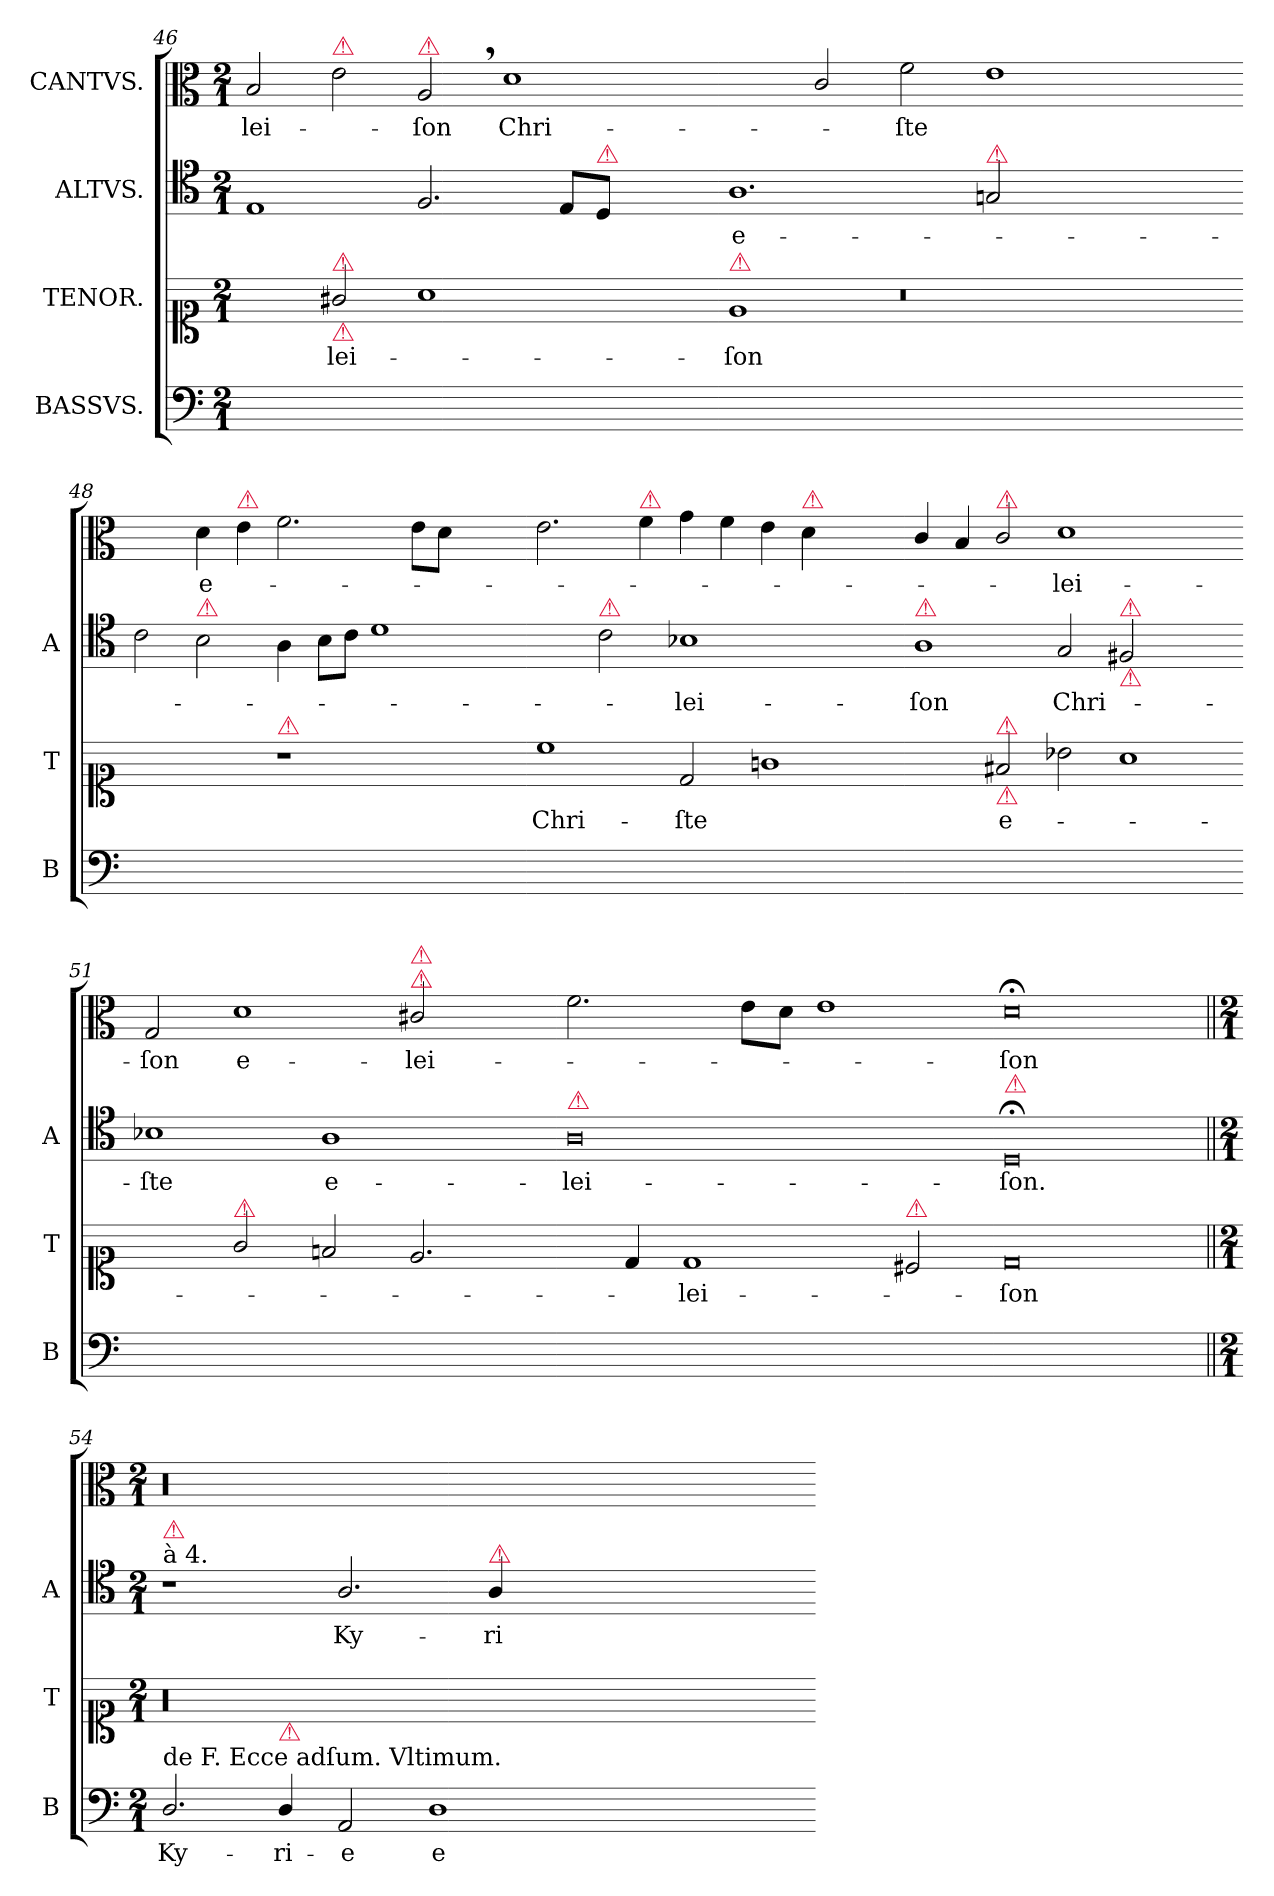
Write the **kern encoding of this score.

**kern	**text	**kern	**text	**kern	**text	**kern	**text
*part4	*part4	*part3	*part3	*part2	*part2	*part1	*part1
*staff4	*staff4	*staff3	*staff3	*staff2	*staff2	*staff1	*staff1
*I"BASSVS.	*	*I"TENOR.	*	*I"ALTVS.	*	*I"CANTVS.	*
*I'B	*	*I'T	*	*I'A	*	*	*
*clefF4	*	*clefC1	*	*clefC4	*	*clefC3	*
*k[]	*	*k[]	*	*k[]	*	*k[]	*
*M2/1	*	*M2/1	*	*M2/1	*	*M2/1	*
=46	=46	=46	=46	=46	=46	=46	=46
0ryy	.	2ryy	.	1E	.	2B/	-lei-
!	!	!	!	!	!	!LO:TX:a:color=crimson:t=⚠	!
!	!	!LO:TX:b:color=crimson:t=⚠	!	!	!	!	!
!	!	!LO:TX:a:color=crimson:t=⚠	!	!	!	!	!
.	.	2g#X/	-lei-	.	.	2e\	.
!	!	!	!	!	!	!LO:TX:a:color=crimson:t=⚠	!
.	.	1a	.	2.F/	.	2A,/	-ſon
.	.	.	.	.	.	1d\	Chri-
.	.	.	.	8E/L	.	.	.
!	!	!	!	!LO:TX:a:color=crimson:t=⚠	!	!	!
.	.	.	.	8D/J	.	.	.
2ryy	.	2ryy	.	2ryy	.	.	.
=47-	=47-	=47-	=47-	=47-	=47-	=47-	=47-
!	!	!LO:TX:a:color=crimson:t=⚠	!	!	!	!	!
0ryy	.	1e	-ſon	1.A	-e-	2ryy	.
.	.	.	.	.	.	2c/	.
.	.	0r	.	.	.	2f\	-ſte
!	!	!	!	!LO:TX:a:color=crimson:t=⚠	!	!	!
.	.	.	.	2Gn/	.	1e\	.
1ryy	.	.	.	1ryy	.	.	.
.	.	.	.	.	.	2ryy	.
=48-	=48-	=48-	=48-	=48-	=48-	=48-	=48-
0ryy	.	1ryy	.	2c\	.	2ryy	.
!	!	!	!	!LO:TX:a:color=crimson:t=⚠	!	!	!
.	.	.	.	2B\	.	4d\	e-
!	!	!	!	!	!	!LO:TX:a:color=crimson:t=⚠	!
.	.	.	.	.	.	4e\	.
!	!	!LO:TX:a:color=crimson:t=⚠	!	!	!	!	!
.	.	1r	.	4A\	.	2.f\	.
.	.	.	.	8B\L	.	.	.
.	.	.	.	8c\J	.	.	.
.	.	.	.	1d\	.	.	.
.	.	.	.	.	.	8e\L	.
.	.	.	.	.	.	8d\J	.
2ryy	.	2ryy	.	.	.	2ryy	.
=49-	=49-	=49-	=49-	=49-	=49-	=49-	=49-
0ryy	.	1cc	Chri-	2ryy	.	2.e\	.
!	!	!	!	!LO:TX:a:color=crimson:t=⚠	!	!	!
.	.	.	.	2c\	.	.	.
!	!	!	!	!	!	!LO:TX:a:color=crimson:t=⚠	!
.	.	.	.	.	.	4f\	.
.	.	2d/	-ſte	1B-X	-lei-	4g\	.
.	.	.	.	.	.	4f\	.
.	.	1gn\	.	.	.	4e\	.
!	!	!	!	!	!	!LO:TX:a:color=crimson:t=⚠	!
.	.	.	.	.	.	4d\	.
2ryy	.	.	.	2ryy	.	2ryy	.
=50-	=50-	=50-	=50-	=50-	=50-	=50-	=50-
!	!	!	!	!LO:TX:a:color=crimson:t=⚠	!	!	!
0ryy	.	2ryy	.	1A	-ſon	4c/	.
.	.	.	.	.	.	4B/	.
!	!	!	!	!	!	!LO:TX:a:color=crimson:t=⚠	!
!	!	!LO:TX:a:color=crimson:t=⚠	!	!	!	!	!
!	!	!LO:TX:b:color=crimson:t=⚠	!	!	!	!	!
.	.	2f#X/	e-	.	.	2c/	.
.	.	2b-X\	.	2G/	Chri-	1d	-lei-
!	!	!	!	!LO:TX:b:color=crimson:t=⚠	!	!	!
!	!	!	!	!LO:TX:a:color=crimson:t=⚠	!	!	!
.	.	1a\	.	2F#X/	.	.	.
2ryy	.	.	.	2ryy	.	2ryy	.
=51-	=51-	=51-	=51-	=51-	=51-	=51-	=51-
0ryy	.	2ryy	.	1B-X	-ſte	2G/	-ſon
!	!	!LO:TX:a:color=crimson:t=⚠	!	!	!	!	!
!	!	!	!	!	!	!	!LO:LY:i
.	.	2g/	.	.	.	1d	e-
.	.	2fn/	.	1A	e-	.	.
!	!	!	!	!	!	!LO:TX:a:color=crimson:t=⚠	!
!	!	!	!	!	!	!LO:TX:a:color=crimson:t=⚠	!
!	!	!	!	!	!	!	!LO:LY:i
.	.	2.e/	.	.	.	2c#X/	-lei-
4ryy	.	.	.	4ryy	.	4ryy	.
=52-	=52-	=52-	=52-	=52-	=52-	=52-	=52-
!	!	!	!	!LO:TX:a:color=crimson:t=⚠	!	!	!
0ryy	.	4ryy	.	0A	-lei-	2.f\	.
.	.	4d/	.	.	.	.	.
.	.	1d	-lei-	.	.	.	.
.	.	.	.	.	.	8e\L	.
.	.	.	.	.	.	8d\J	.
.	.	.	.	.	.	1e	.
!	!	!LO:TX:a:color=crimson:t=⚠	!	!	!	!	!
.	.	2c#X/	.	.	.	.	.
=53-	=53-	=53-	=53-	=53-	=53-	=53-	=53-
!	!	!	!	!LO:TX:a:color=crimson:t=⚠	!	!	!
!	!	!	!	!	!	!	!LO:LY:i
0ryy	.	0d	-ſon	0D;<	-ſon.	0d;<	-ſon
=54||	=54||	=54||	=54||	=54||	=54||	=54||	=54||
*M2/1	*	*M2/1	*	*M2/1	*	*M2/1	*
!	!	!	!	!LO:TX:a:t=à 4.	!	!	!
!	!	!	!	!LO:TX:a:color=crimson:t=⚠	!	!	!
!LO:TX:a:t=de F. Ecce adſum. Vltimum.	!	!	!	!	!	!	!
2.D/	Ky-	00r	.	1r	.	00r	.
!LO:TX:a:color=crimson:t=⚠	!	!	!	!	!	!	!
4D/	-ri-	.	.	.	.	.	.
2AA/	-e	.	.	2.A/	Ky-	.	.
1D\	e-	.	.	.	.	.	.
!	!	!	!	!LO:TX:a:color=crimson:t=⚠	!	!	!
.	.	.	.	4A/	-ri-	.	.
.	.	.	.	0ryy	.	.	.
1.ryy	.	.	.	.	.	.	.
=-	=-	=-	=-	=-	=-	=-	=-
*-	*-	*-	*-	*-	*-	*-	*-
